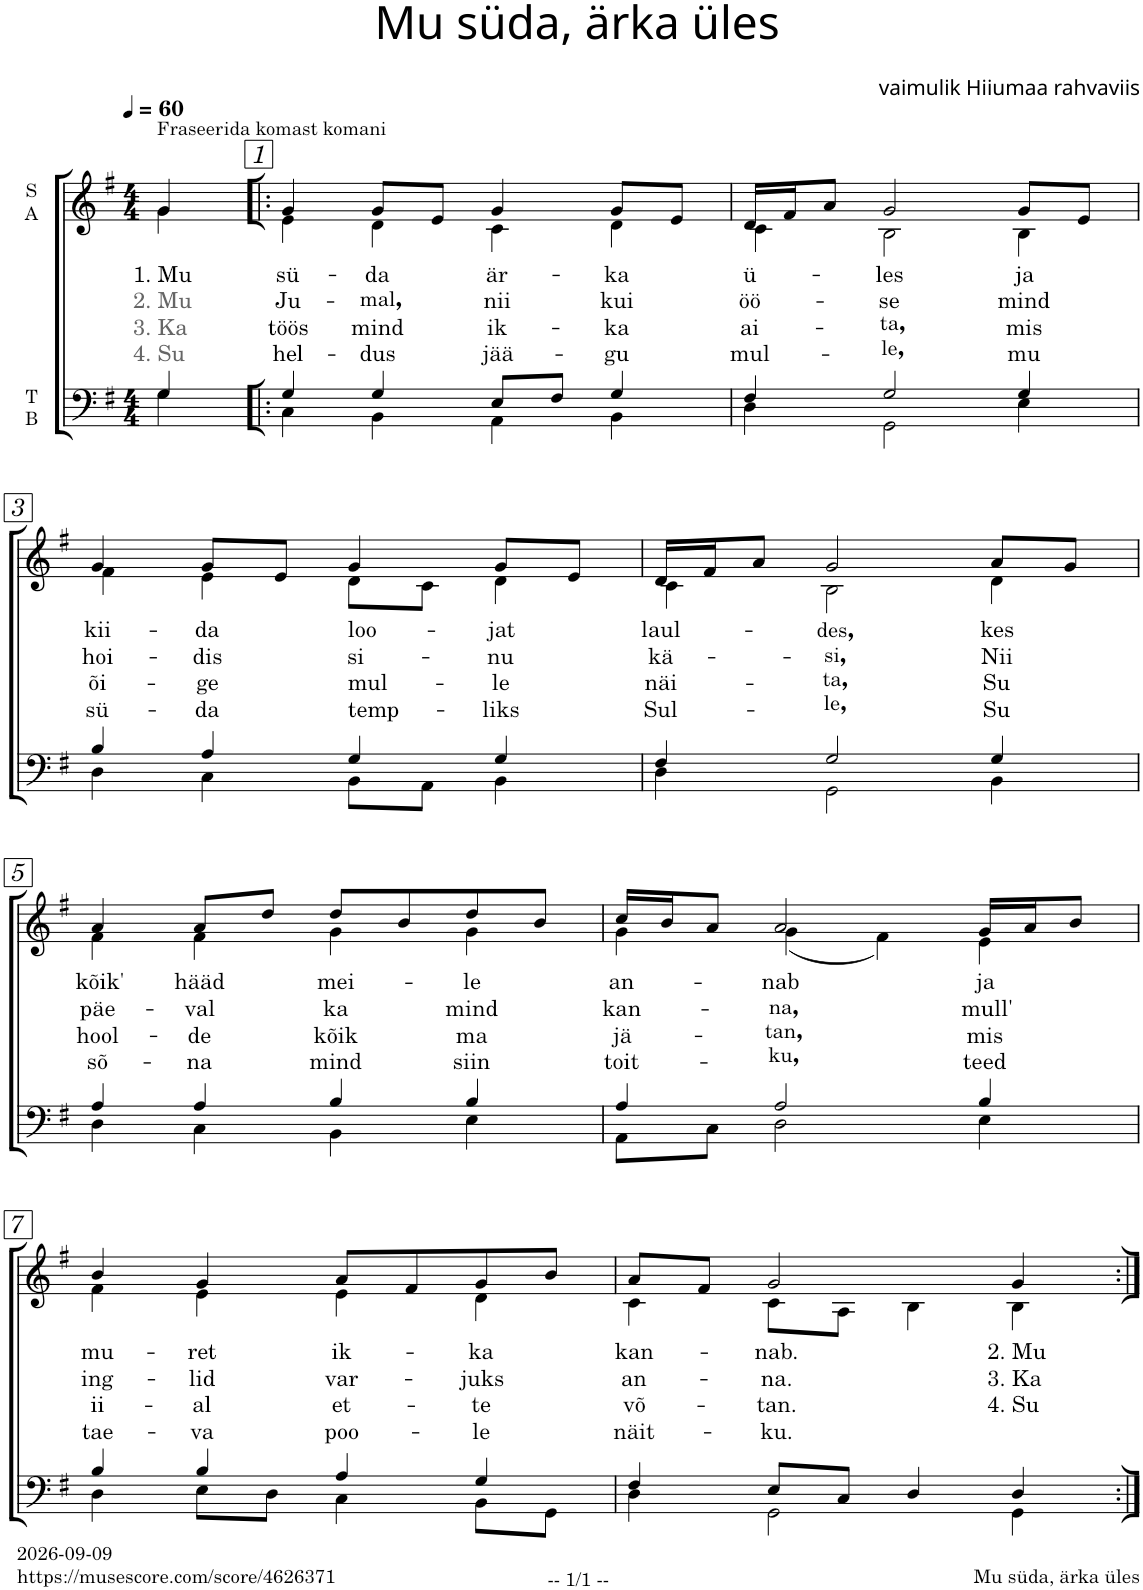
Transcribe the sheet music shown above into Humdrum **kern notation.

**kern	**kern	**text	**text	**text	**text
*part2	*part1	*part1	*part1	*part1	*part1
*staff2	*staff1	*staff1	*staff1	*staff1	*staff1
*I"T B	*I"S A	*	*	*	*
*clefF4	*clefG2	*	*	*	*
*k[f#]	*k[f#]	*	*	*	*
*M4/4	*M4/4	*	*	*	*
*MM60	*MM60	*	*	*	*
=	=	=	=	=	=
*^	*^	*	*	*	*
!	!	!LO:TX:a:t=Fraseerida komast komani	!	!	!	!	!
!	!	!	!	!LO:LY:b	!LO:LY:b:color=#666666	!LO:LY:b:color=#666666	!LO:LY:b:color=#666666
4G/	4G\	4g/	4g\	1. Mu	2. Mu	3. Ka	4. Su
=1!|:	=1!|:	=1!|:	=1!|:	=1!|:	=1!|:	=1!|:	=1!|:
!	!	!	!	!LO:LY:b	!LO:LY:b	!LO:LY:b	!LO:LY:b
4G/	4C\	4g/	4e\	sü-	Ju-	töös	hel-
!	!	!	!	!LO:LY:b	!LO:LY:b	!LO:LY:b	!LO:LY:b
4G/	4BB\	8g/L	4d\	-da	-mal ,	mind	-dus
.	.	8e/J	.	.	.	.	.
!	!	!	!	!LO:LY:b	!LO:LY:b	!LO:LY:b	!LO:LY:b
8E/L	4AA\	4g/	4c\	är-	nii	ik-	jää-
8F#/J	.	.	.	.	.	.	.
!	!	!	!	!LO:LY:b	!LO:LY:b	!LO:LY:b	!LO:LY:b
4G/	4BB\	8g/L	4d\	-ka	kui	-ka	-gu
.	.	8e/J	.	.	.	.	.
=2	=2	=2	=2	=2	=2	=2	=2
!	!	!	!	!LO:LY:b	!LO:LY:b	!LO:LY:b	!LO:LY:b
4F#/	4D\	16d/LL	4c\	ü-	öö-	ai-	mul-
.	.	16f#/J	.	.	.	.	.
.	.	8a/J	.	.	.	.	.
!	!	!	!	!LO:LY:b	!LO:LY:b	!LO:LY:b	!LO:LY:b
2G/	2GG\	2g/	2B\	-les	-se	-ta ,	-le ,
!	!	!	!	!LO:LY:b	!LO:LY:b	!LO:LY:b	!LO:LY:b
4G/	4E\	8g/L	4B\	ja	mind	mis	mu
.	.	8e/J	.	.	.	.	.
!!LO:LB:g=z	!!
=3	=3	=3	=3	=3	=3	=3	=3
!	!	!	!	!LO:LY:b	!LO:LY:b	!LO:LY:b	!LO:LY:b
4B/	4D\	4g/	4f#\	kii-	hoi-	õi-	sü-
!	!	!	!	!LO:LY:b	!LO:LY:b	!LO:LY:b	!LO:LY:b
4A/	4C\	8g/L	4e\	-da	-dis	-ge	-da
.	.	8e/J	.	.	.	.	.
!	!	!	!	!LO:LY:b	!LO:LY:b	!LO:LY:b	!LO:LY:b
4G/	8BB\L	4g/	8d\L	loo-	si-	mul-	temp-
.	8AA\J	.	8c\J	.	.	.	.
!	!	!	!	!LO:LY:b	!LO:LY:b	!LO:LY:b	!LO:LY:b
4G/	4BB\	8g/L	4d\	-jat	-nu	-le	-liks
.	.	8e/J	.	.	.	.	.
=4	=4	=4	=4	=4	=4	=4	=4
!	!	!	!	!LO:LY:b	!LO:LY:b	!LO:LY:b	!LO:LY:b
4F#/	4D\	16d/LL	4c\	laul-	kä-	näi-	Sul-
.	.	16f#/J	.	.	.	.	.
.	.	8a/J	.	.	.	.	.
!	!	!	!	!LO:LY:b	!LO:LY:b	!LO:LY:b	!LO:LY:b
2G/	2GG\	2g/	2B\	-des ,	-si ,	-ta ,	-le ,
!	!	!	!	!LO:LY:b	!LO:LY:b	!LO:LY:b	!LO:LY:b
4G/	4BB\	8a/L	4d\	kes	Nii	Su	Su
.	.	8g/J	.	.	.	.	.
!!LO:LB:g=z	!!
=5	=5	=5	=5	=5	=5	=5	=5
!	!	!	!	!LO:LY:b	!LO:LY:b	!LO:LY:b	!LO:LY:b
4A/	4D\	4a/	4f#\	kõik'	päe-	hool-	sõ-
!	!	!	!	!LO:LY:b	!LO:LY:b	!LO:LY:b	!LO:LY:b
4A/	4C\	8a/L	4f#\	hääd	-val	-de	-na
.	.	8dd/J	.	.	.	.	.
!	!	!	!	!LO:LY:b	!LO:LY:b	!LO:LY:b	!LO:LY:b
4B/	4BB\	8dd/L	4g\	mei-	ka	kõik	mind
.	.	8b/	.	.	.	.	.
!	!	!	!	!LO:LY:b	!LO:LY:b	!LO:LY:b	!LO:LY:b
4B/	4E\	8dd/	4g\	-le	mind	ma	siin
.	.	8b/J	.	.	.	.	.
=6	=6	=6	=6	=6	=6	=6	=6
!	!	!	!	!LO:LY:b	!LO:LY:b	!LO:LY:b	!LO:LY:b
4A/	8AA\L	16cc/LL	4g\	an-	kan-	jä-	toit-
.	.	16b/J	.	.	.	.	.
.	8C\J	8a/J	.	.	.	.	.
!	!	!	!	!LO:LY:b	!LO:LY:b	!LO:LY:b	!LO:LY:b
2A/	2D\	2a/	(4g\	-nab	-na ,	-tan ,	-ku ,
.	.	.	4f#\)	.	.	.	.
!	!	!	!	!LO:LY:b	!LO:LY:b	!LO:LY:b	!LO:LY:b
4B/	4E\	16g/LL	4e\	ja	mull'	mis	teed
.	.	16a/J	.	.	.	.	.
.	.	8b/J	.	.	.	.	.
!!LO:LB:g=z	!!
=7	=7	=7	=7	=7	=7	=7	=7
!	!	!	!	!LO:LY:b	!LO:LY:b	!LO:LY:b	!LO:LY:b
4B/	4D\	4b/	4f#\	mu-	ing-	ii-	tae-
!	!	!	!	!LO:LY:b	!LO:LY:b	!LO:LY:b	!LO:LY:b
4B/	8E\L	4g/	4e\	-ret	-lid	-al	-va
.	8D\J	.	.	.	.	.	.
!	!	!	!	!LO:LY:b	!LO:LY:b	!LO:LY:b	!LO:LY:b
4A/	4C\	8a/L	4e\	ik-	var-	et-	poo-
.	.	8f#/	.	.	.	.	.
!	!	!	!	!LO:LY:b	!LO:LY:b	!LO:LY:b	!LO:LY:b
4G/	8BB\L	8g/	4d\	-ka	-juks	-te	-le
.	8GG\J	8b/J	.	.	.	.	.
=8	=8	=8	=8	=8	=8	=8	=8
!	!	!	!	!LO:LY:b	!LO:LY:b	!LO:LY:b	!LO:LY:b
4F#/	4D\	8a/L	4c\	kan-	an-	võ-	näit-
.	.	8f#/J	.	.	.	.	.
!	!	!	!	!LO:LY:b	!LO:LY:b	!LO:LY:b	!LO:LY:b
8E/L	2GG\	2g/	8c\L	-nab.	-na.	-tan.	-ku.
8C/J	.	.	8A\J	.	.	.	.
4D/	.	.	4B\	.	.	.	.
!	!	!	!	!LO:LY:b	!LO:LY:b	!LO:LY:b	!
4D/	4GG\	4g/	4B\	2. Mu	3. Ka	4. Su	.
*v	*v	*	*	*	*	*	*
*	*v	*v	*	*	*	*
=:|!	=:|!	=:|!	=:|!	=:|!	=:|!
*-	*-	*-	*-	*-	*-
